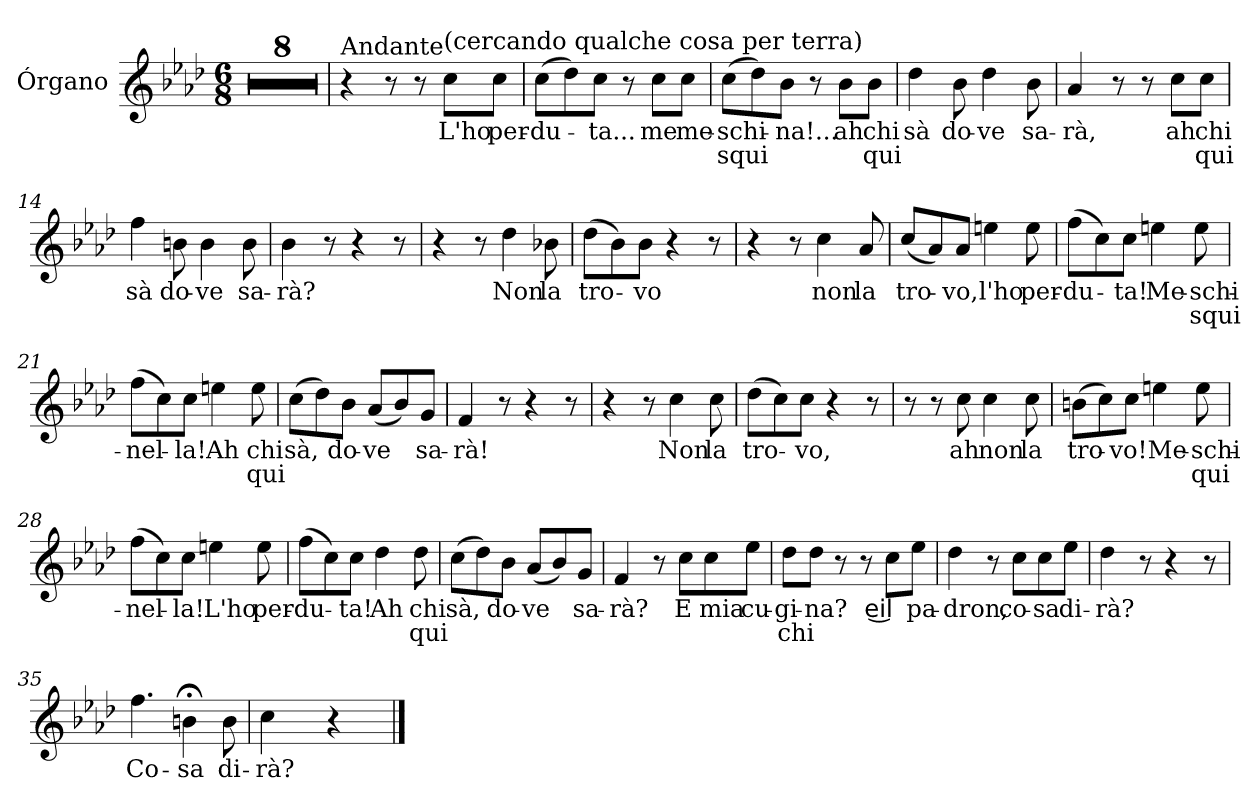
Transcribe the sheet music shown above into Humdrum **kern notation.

**kern	**text	**text
*part1	*part1	*part1
*staff1	*staff1	*staff1
*I"Órgano	*	*
*clefG2	*	*
*k[b-e-a-d-]	*	*
*M6/8	*	*
=1	=1	=1
2.r	.	.
=2	=2	=2
2.r	.	.
=3	=3	=3
2.r	.	.
=4	=4	=4
2.r	.	.
=5	=5	=5
2.r	.	.
=6	=6	=6
2.r	.	.
=7	=7	=7
2.r	.	.
=8	=8	=8
2.r	.	.
=9	=9	=9
*MM70	*	*
!LO:TX:a:t=Andante	!	!
4r	.	.
8r	.	.
8r	.	.
!LO:TX:a:t=(cercando qualche cosa per terra)	!	!
!	!LO:LY:b	!
8cc\L	L'ho	.
!	!LO:LY:b	!
8cc\J	per-	.
=10	=10	=10
!	!LO:LY:b	!
(8cc\L	-du-	.
8dd-\)	.	.
!	!LO:LY:b	!
8cc\J	-ta...	.
8r	.	.
!	!LO:LY:b	!
8cc\L	me	.
!	!LO:LY:b	!
8cc\J	me-	.
=11	=11	=11
!	!LO:LY:b	!LO:LY:b
(8cc\L	-schi-	squi
8dd-\)	.	.
!	!LO:LY:b	!
8b-\J	-na!...	.
8r	.	.
!	!LO:LY:b	!
8b-\L	ah	.
!	!LO:LY:b	!LO:LY:b
8b-\J	chi	qui
=12	=12	=12
!	!LO:LY:b	!
4dd-\	sà	.
!	!LO:LY:b	!
8b-\	do-	.
!	!LO:LY:b	!
4dd-\	-ve	.
!	!LO:LY:b	!
8b-\	sa-	.
!!LO:LB:g=z
=13	=13	=13
!	!LO:LY:b	!
4a-/	-rà,	.
8r	.	.
8r	.	.
!	!LO:LY:b	!
8cc\L	ah	.
!	!LO:LY:b	!LO:LY:b
8cc\J	chi	qui
=14	=14	=14
!	!LO:LY:b	!
4ff\	sà	.
!	!LO:LY:b	!
8bn\	do-	.
!	!LO:LY:b	!
4b\	-ve	.
!	!LO:LY:b	!
8b\	sa-	.
=15	=15	=15
!	!LO:LY:b	!
4b-\	-rà?	.
8r	.	.
4r	.	.
8r	.	.
=16	=16	=16
4r	.	.
8r	.	.
!	!LO:LY:b	!
4dd-\	Non	.
!	!LO:LY:b	!
8b-X\	la	.
=17	=17	=17
!	!LO:LY:b	!
(8dd-\L	tro-	.
8b-\)	.	.
!	!LO:LY:b	!
8b-\J	-vo	.
4r	.	.
8r	.	.
=18	=18	=18
4r	.	.
8r	.	.
!	!LO:LY:b	!
4cc\	non	.
!	!LO:LY:b	!
8a-/	la	.
!!LO:LB:g=z
=19	=19	=19
!	!LO:LY:b	!
(8cc/L	tro-	.
8a-/)	.	.
!	!LO:LY:b	!
8a-/J	-vo,	.
!	!LO:LY:b	!
4een\	l'ho	.
!	!LO:LY:b	!
8ee\	per-	.
=20	=20	=20
!	!LO:LY:b	!
(8ff\L	-du-	.
8cc\)	.	.
!	!LO:LY:b	!
8cc\J	-ta!	.
!	!LO:LY:b	!
4een\	Me-	.
!	!LO:LY:b	!LO:LY:b
8ee\	-schi-	squi
=21	=21	=21
!	!LO:LY:b	!
(8ff\L	-nel-	.
8cc\)	.	.
!	!LO:LY:b	!
8cc\J	-la!	.
!	!LO:LY:b	!
4een\	Ah	.
!	!LO:LY:b	!LO:LY:b
8ee\	chi	qui
=22	=22	=22
!	!LO:LY:b	!
(8cc\L	sà,	.
8dd-\)	.	.
!	!LO:LY:b	!
8b-\J	do-	.
!	!LO:LY:b	!
(8a-/L	-ve	.
8b-/)	.	.
!	!LO:LY:b	!
8g/J	sa-	.
=23	=23	=23
!	!LO:LY:b	!
4f/	-rà!	.
8r	.	.
4r	.	.
8r	.	.
!!LO:LB:g=z
=24	=24	=24
4r	.	.
8r	.	.
!	!LO:LY:b	!
4cc\	Non	.
!	!LO:LY:b	!
8cc\	la	.
=25	=25	=25
!	!LO:LY:b	!
(8dd-\L	tro-	.
8cc\)	.	.
!	!LO:LY:b	!
8cc\J	-vo,	.
4r	.	.
8r	.	.
=26	=26	=26
8r	.	.
8r	.	.
!	!LO:LY:b	!
8cc\	ah	.
!	!LO:LY:b	!
4cc\	non	.
!	!LO:LY:b	!
8cc\	la	.
=27	=27	=27
!	!LO:LY:b	!
(8bn\L	tro-	.
8cc\)	.	.
!	!LO:LY:b	!
8cc\J	-vo!	.
!	!LO:LY:b	!
4een\	Me-	.
!	!LO:LY:b	!LO:LY:b
8ee\	-schi-	qui
=28	=28	=28
!	!LO:LY:b	!
(8ff\L	-nel-	.
8cc\)	.	.
!	!LO:LY:b	!
8cc\J	-la!	.
!	!LO:LY:b	!
4een\	L'ho	.
!	!LO:LY:b	!
8ee\	per-	.
!!LO:LB:g=z
=29	=29	=29
!	!LO:LY:b	!
(8ff\L	-du-	.
8cc\)	.	.
!	!LO:LY:b	!
8cc\J	-ta!	.
!	!LO:LY:b	!
4dd-\	Ah	.
!	!LO:LY:b	!LO:LY:b
8dd-\	chi	qui
=30	=30	=30
!	!LO:LY:b	!
(8cc\L	sà,	.
8dd-\)	.	.
!	!LO:LY:b	!
8b-\J	do-	.
!	!LO:LY:b	!
(8a-/L	-ve	.
8b-/)	.	.
!	!LO:LY:b	!
8g/J	sa-	.
=31	=31	=31
!	!LO:LY:b	!
4f/	-rà?	.
8r	.	.
!	!LO:LY:b	!
8cc\L	E	.
!	!LO:LY:b	!
8cc\	mia	.
!	!LO:LY:b	!
8ee-\J	cu-	.
=32	=32	=32
!	!LO:LY:b	!LO:LY:b
8dd-\L	-gi-	chi
!	!LO:LY:b	!
8dd-\J	-na?	.
8r	.	.
8r	.	.
!	!LO:LY:b	!
8cc\L	e͜il	.
!	!LO:LY:b	!
8ee-\J	pa-	.
=33	=33	=33
!	!LO:LY:b	!
4dd-\	-dron,	.
8r	.	.
!	!LO:LY:b	!
8cc\L	co-	.
!	!LO:LY:b	!
8cc\	-sa	.
!	!LO:LY:b	!
8ee-\J	di-	.
!!LO:LB:g=z
=34	=34	=34
!	!LO:LY:b	!
4dd-\	-rà?	.
8r	.	.
4r	.	.
8r	.	.
=35	=35	=35
!	!LO:LY:b	!
4.ff\	Co-	.
!	!LO:LY:b	!
4bn;<\	-sa	.
!	!LO:LY:b	!
8b\	di-	.
=36	=36	=36
!	!LO:LY:b	!
4cc\	-rà?	.
8ryy	.	.
4r	.	.
8ryy	.	.
==	==	==
*-	*-	*-
